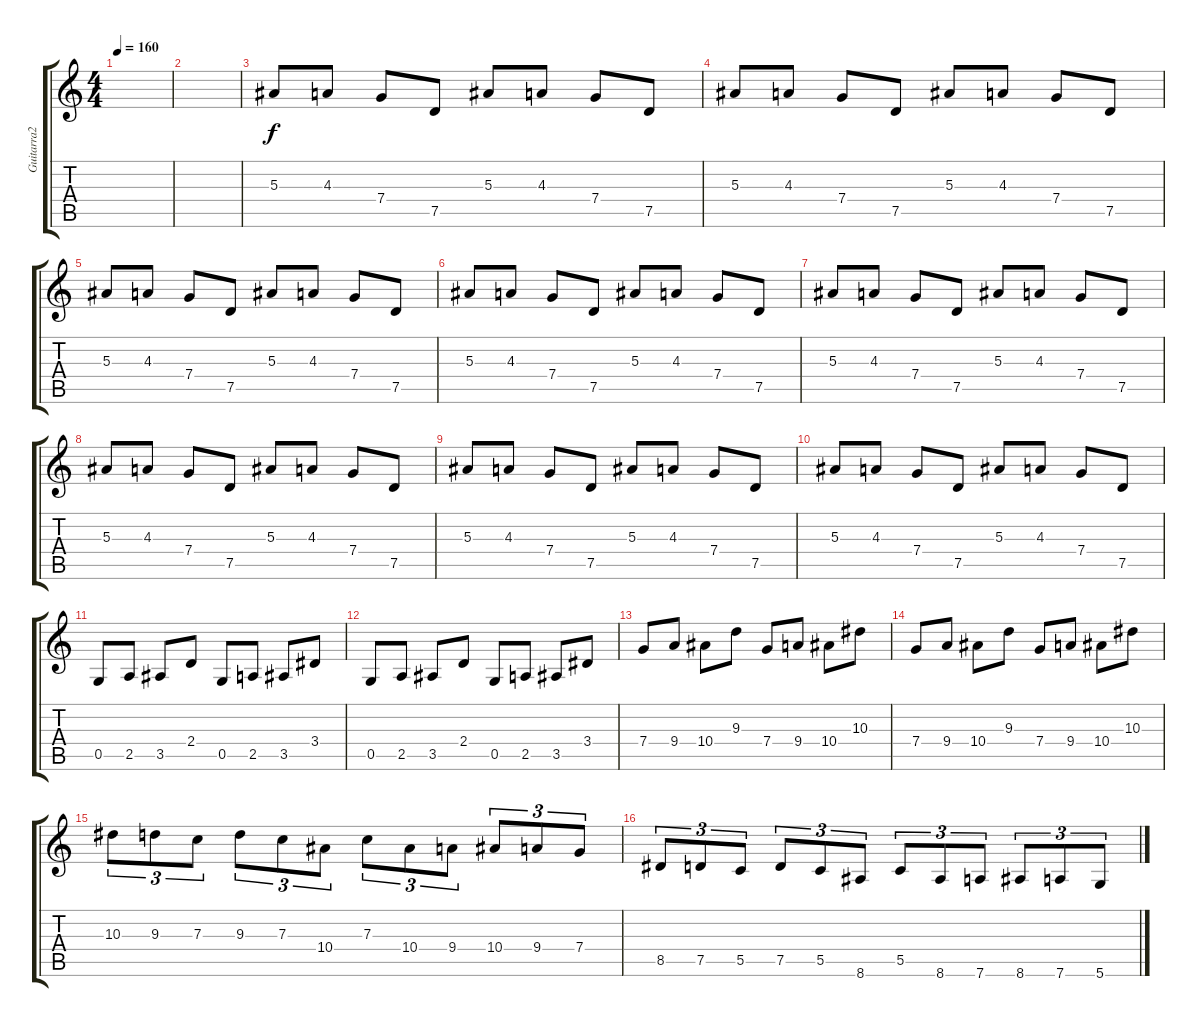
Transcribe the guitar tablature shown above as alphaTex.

\track ("Guitarra2" "Guitarra2") {instrument distortionguitar}
\staff {score tabs}
\tuning (D4 A3 F3 C3 G2 D2) {hide}
\ts (4 4)
\tempo 160
\clef g2
\ks c
|
|
5.3.8{volume 16 instrument acousticguitarsteel} 4.3.8 7.4.8 7.5.8 5.3.8 4.3.8 7.4.8 7.5.8 |
5.3.8 4.3.8 7.4.8 7.5.8 5.3.8 4.3.8 7.4.8 7.5.8 |
5.3.8 4.3.8 7.4.8 7.5.8 5.3.8 4.3.8 7.4.8 7.5.8 |
5.3.8 4.3.8 7.4.8 7.5.8 5.3.8 4.3.8 7.4.8 7.5.8 |
5.3.8 4.3.8 7.4.8 7.5.8 5.3.8 4.3.8 7.4.8 7.5.8 |
5.3.8 4.3.8 7.4.8 7.5.8 5.3.8 4.3.8 7.4.8 7.5.8 |
5.3.8 4.3.8 7.4.8 7.5.8 5.3.8 4.3.8 7.4.8 7.5.8 |
5.3.8 4.3.8 7.4.8 7.5.8 5.3.8 4.3.8 7.4.8 7.5.8 |
0.5.8 2.5.8 3.5.8 2.4.8 0.5.8 2.5.8 3.5.8 3.4.8 |
0.5.8 2.5.8 3.5.8 2.4.8 0.5.8 2.5.8 3.5.8 3.4.8 |
7.4.8 9.4.8 10.4.8 9.3.8 7.4.8 9.4.8 10.4.8 10.3.8 |
7.4.8 9.4.8 10.4.8 9.3.8 7.4.8 9.4.8 10.4.8 10.3.8 |
10.3.8{tu (3 2)} 9.3.8{tu (3 2)} 7.3.8{tu (3 2)} 9.3.8{tu (3 2)} 7.3.8{tu (3 2)} 10.4.8{tu (3 2)} 7.3.8{tu (3 2)} 10.4.8{tu (3 2)} 9.4.8{tu (3 2)} 10.4.8{tu (3 2)} 9.4.8{tu (3 2)} 7.4.8{tu (3 2)} |
8.5.8{tu (3 2)} 7.5.8{tu (3 2)} 5.5.8{tu (3 2)} 7.5.8{tu (3 2)} 5.5.8{tu (3 2)} 8.6.8{tu (3 2)} 5.5.8{tu (3 2)} 8.6.8{tu (3 2)} 7.6.8{tu (3 2)} 8.6.8{tu (3 2)} 7.6.8{tu (3 2)} 5.6.8{tu (3 2)}
